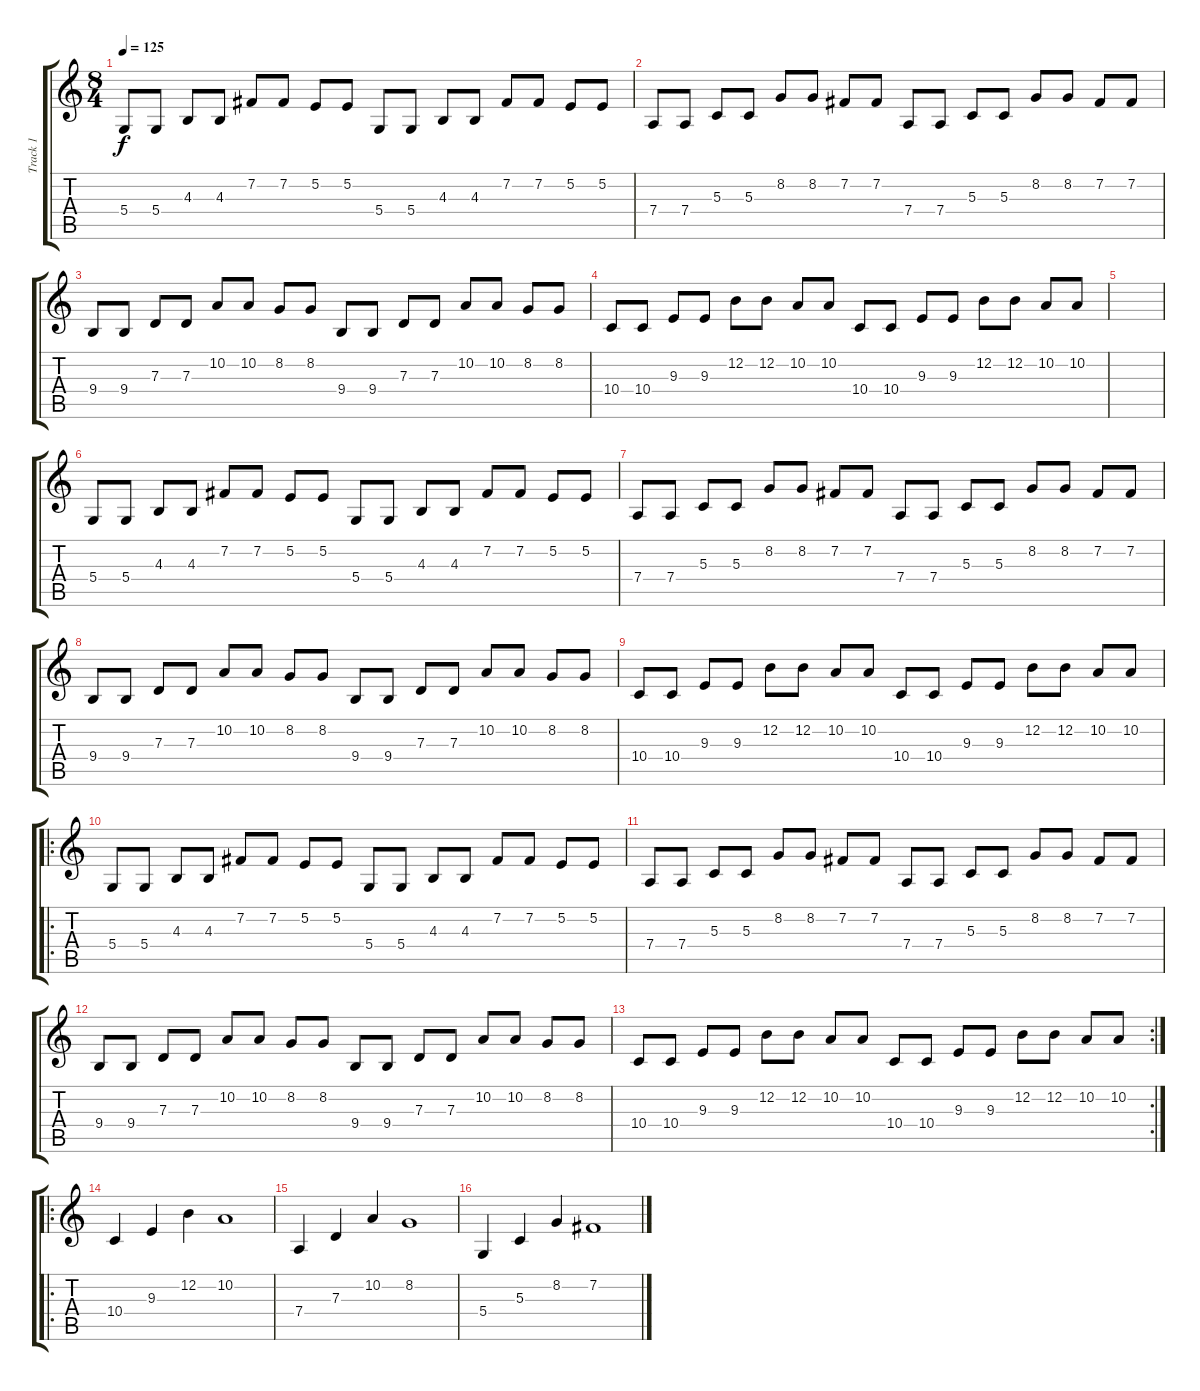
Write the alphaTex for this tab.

\track ("Track 1" "Track 1") {instrument electricpiano1}
\staff {score tabs}
\tuning (E4 B3 G3 D3 A2 E2) {hide}
\ts (8 4)
\tempo 125
\clef g2
\ks c
5.4.8{dy f} 5.4.8 4.3.8 4.3.8 7.2.8 7.2.8 5.2.8 5.2.8 5.4.8 5.4.8 4.3.8 4.3.8 7.2.8 7.2.8 5.2.8 5.2.8 |
7.4.8 7.4.8 5.3.8 5.3.8 8.2.8 8.2.8 7.2.8 7.2.8 7.4.8 7.4.8 5.3.8 5.3.8 8.2.8 8.2.8 7.2.8 7.2.8 |
9.4.8 9.4.8 7.3.8 7.3.8 10.2.8 10.2.8 8.2.8 8.2.8 9.4.8 9.4.8 7.3.8 7.3.8 10.2.8 10.2.8 8.2.8 8.2.8 |
10.4.8 10.4.8 9.3.8 9.3.8 12.2.8 12.2.8 10.2.8 10.2.8 10.4.8 10.4.8 9.3.8 9.3.8 12.2.8 12.2.8 10.2.8 10.2.8 |
|
5.4.8 5.4.8 4.3.8 4.3.8 7.2.8 7.2.8 5.2.8 5.2.8 5.4.8 5.4.8 4.3.8 4.3.8 7.2.8 7.2.8 5.2.8 5.2.8 |
7.4.8 7.4.8 5.3.8 5.3.8 8.2.8 8.2.8 7.2.8 7.2.8 7.4.8 7.4.8 5.3.8 5.3.8 8.2.8 8.2.8 7.2.8 7.2.8 |
9.4.8 9.4.8 7.3.8 7.3.8 10.2.8 10.2.8 8.2.8 8.2.8 9.4.8 9.4.8 7.3.8 7.3.8 10.2.8 10.2.8 8.2.8 8.2.8 |
10.4.8 10.4.8 9.3.8 9.3.8 12.2.8 12.2.8 10.2.8 10.2.8 10.4.8 10.4.8 9.3.8 9.3.8 12.2.8 12.2.8 10.2.8 10.2.8 |
\ro
5.4.8 5.4.8 4.3.8 4.3.8 7.2.8 7.2.8 5.2.8 5.2.8 5.4.8 5.4.8 4.3.8 4.3.8 7.2.8 7.2.8 5.2.8 5.2.8 |
7.4.8 7.4.8 5.3.8 5.3.8 8.2.8 8.2.8 7.2.8 7.2.8 7.4.8 7.4.8 5.3.8 5.3.8 8.2.8 8.2.8 7.2.8 7.2.8 |
9.4.8 9.4.8 7.3.8 7.3.8 10.2.8 10.2.8 8.2.8 8.2.8 9.4.8 9.4.8 7.3.8 7.3.8 10.2.8 10.2.8 8.2.8 8.2.8 |
\rc 2
10.4.8 10.4.8 9.3.8 9.3.8 12.2.8 12.2.8 10.2.8 10.2.8 10.4.8 10.4.8 9.3.8 9.3.8 12.2.8 12.2.8 10.2.8 10.2.8 |
\ro
10.4.4 9.3.4 12.2.4 10.2.1 |
7.4.4 7.3.4 10.2.4 8.2.1 |
5.4.4 5.3.4 8.2.4 7.2.1
